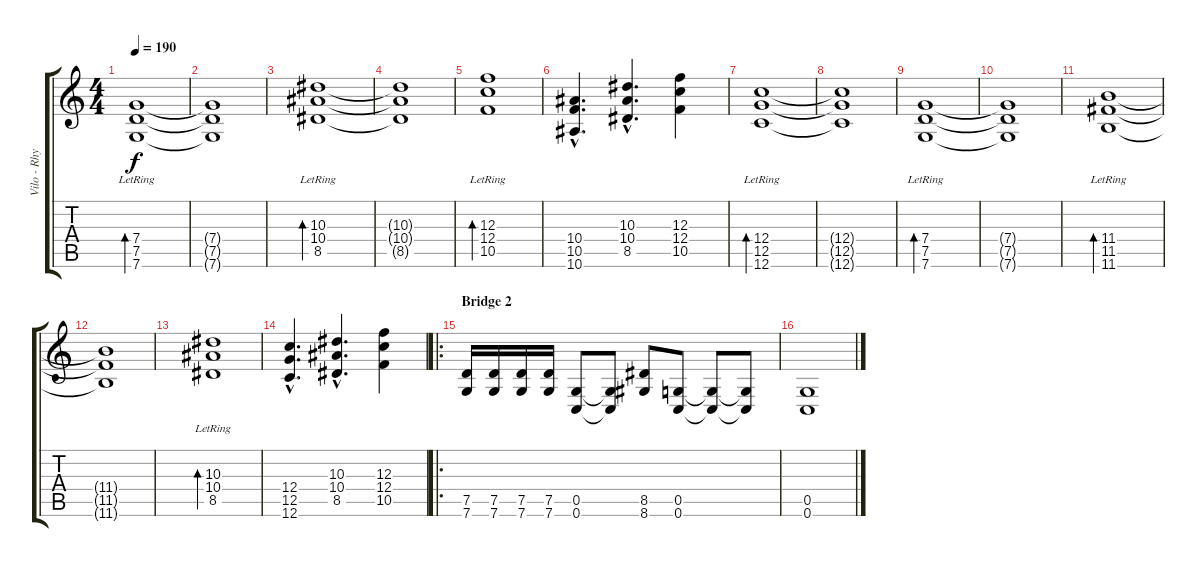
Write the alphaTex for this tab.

\track ("Vilo - Rhythm" "Vilo - Rhy") {instrument distortionguitar}
\staff {score tabs}
\tuning (D4 A3 F3 C3 G2 C2) {hide}
\ts (4 4)
\tempo 190
\clef g2
\ks c
(7.4{lr} 7.5{lr} 7.6{lr}).1{bd 60 dy f instrument acousticguitarsteel} |
(7.4{t} 7.5{t} 7.6{t}).1 |
(10.3{lr} 10.4{lr} 8.5{lr}).1{bd 60 instrument acousticguitarsteel} |
(10.3{t} 10.4{t} 8.5{t}).1 |
(12.3 12.4 10.5{lr}).1{bd 60 instrument acousticguitarsteel} |
(10.4{hac} 10.5{hac} 10.6{hac}).4{d} (10.3{hac} 10.4{hac} 8.5{hac}).4{d} (12.3 12.4 10.5).4 |
(12.4{lr} 12.5{lr} 12.6{lr}).1{bd 60 instrument acousticguitarsteel} |
(12.4{t} 12.5{t} 12.6{t}).1 |
(7.4{lr} 7.5{lr} 7.6{lr}).1{bd 60 instrument acousticguitarsteel} |
(7.4{t} 7.5{t} 7.6{t}).1 |
(11.4{lr} 11.5{lr} 11.6).1{bd 60 instrument acousticguitarsteel} |
(11.4{t} 11.5{t} 11.6{t}).1 |
(10.3 10.4 8.5{lr}).1{bd 60 instrument acousticguitarsteel} |
(12.4{hac} 12.5{hac} 12.6{hac}).4{d} (10.3{hac} 10.4{hac} 8.5{hac}).4{d} (12.3 12.4 10.5).4 |
\ro
\section ("" "Bridge 2")
(7.5 7.6).16{volume 16 instrument distortionguitar} (7.5 7.6).16 (7.5 7.6).16 (7.5 7.6).16 (0.5 0.6).8 (0.5{t} 0.6{t}).8 (8.5 8.6).8 (0.5 0.6).8 (0.5{t} 0.6{t}).8 (0.5{t} 0.6{t}).8 |
(0.5 0.6).1
